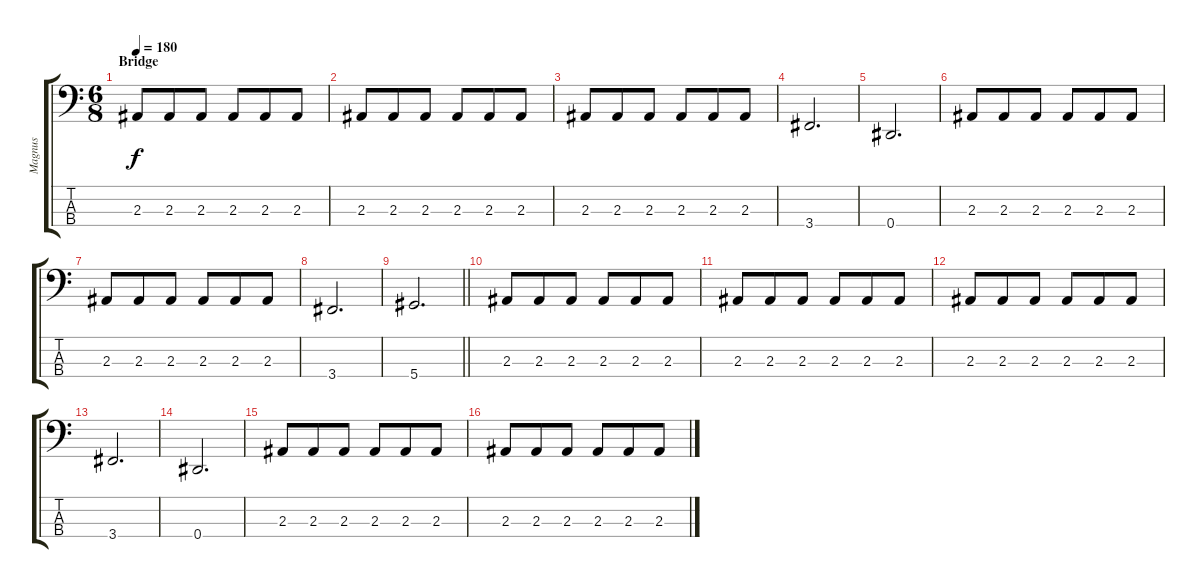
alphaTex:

\track ("Magnus" "Magnus") {instrument electricbassfinger}
\staff {score tabs}
\tuning (Gb2 Db2 Ab1 Eb1) {hide}
\ts (6 8)
\section ("" "Bridge")
\tempo 180
\clef f4
\ks c
2.3.8{dy f} 2.3.8 2.3.8 2.3.8 2.3.8 2.3.8 |
2.3.8 2.3.8 2.3.8 2.3.8 2.3.8 2.3.8 |
2.3.8 2.3.8 2.3.8 2.3.8 2.3.8 2.3.8 |
3.4.2{d} |
0.4.2{d} |
2.3.8 2.3.8 2.3.8 2.3.8 2.3.8 2.3.8 |
2.3.8 2.3.8 2.3.8 2.3.8 2.3.8 2.3.8 |
3.4.2{d} |
\barLineRight lightlight
5.4.2{d} |
2.3.8 2.3.8 2.3.8 2.3.8 2.3.8 2.3.8 |
2.3.8 2.3.8 2.3.8 2.3.8 2.3.8 2.3.8 |
2.3.8 2.3.8 2.3.8 2.3.8 2.3.8 2.3.8 |
3.4.2{d} |
0.4.2{d} |
2.3.8 2.3.8 2.3.8 2.3.8 2.3.8 2.3.8 |
2.3.8 2.3.8 2.3.8 2.3.8 2.3.8 2.3.8
